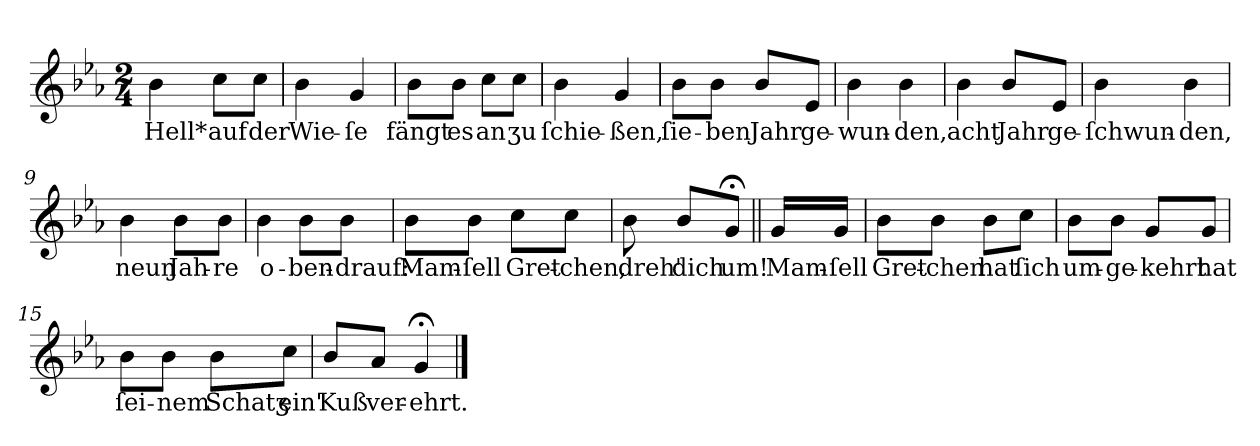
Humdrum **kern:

**kern	**text
*part1	*part1
*staff1	*staff1
*clefG2	*
*k[b-e-a-]	*
*E-:	*
*M2/4	*
=1	=1
4b-	Hell*
8cc\L	auf
8cc\J	der
=2	=2
4b-	Wie-
4g	-ſe
=3	=3
8b-\L	fängt
8b-\J	es
8cc\L	an
8cc\J	ʒu
=4	=4
4b-	ſchie-
4g	-ßen,
=5	=5
8b-\L	ſie-
8b-\J	-ben
8b-/L	Jahr
8e-/J	ge-
=6	=6
4b-	-wun-
4b-	-den,
=7	=7
4b-	acht
8b-/L	Jahr
8e-/J	ge-
=8	=8
4b-	-ſchwun-
4b-	-den,
=9	=9
4b-	neun
8b-\L	Jah-
8b-\J	-re
=10	=10
4b-	o-
8b-\L	-ben-
8b-\J	-drauf:
=11	=11
8b-\L	Mam-
8b-\J	-ſell
8cc\L	Gret-
8cc\J	-chen,
=12	=12
8b-	dreh'
8b-/L	dich
8g;</J	um!
=||	=||
16g/LL	Mam-
16g/JJ	-ſell
=13	=13
8b-\L	Gret-
8b-\J	-chen
8b-\L	hat
8cc\J	ſich
=14	=14
8b-\L	um-
8b-\J	-ge-
8g/L	-kehrt
8g/J	hat
=15	=15
8b-\L	ſei-
8b-\J	-nem
8b-\L	Schatʒ
8cc\J	ein'
=16	=16
8b-/L	Kuß
8a-/J	ver-
4g;<	-ehrt.
==	==
*-	*-
